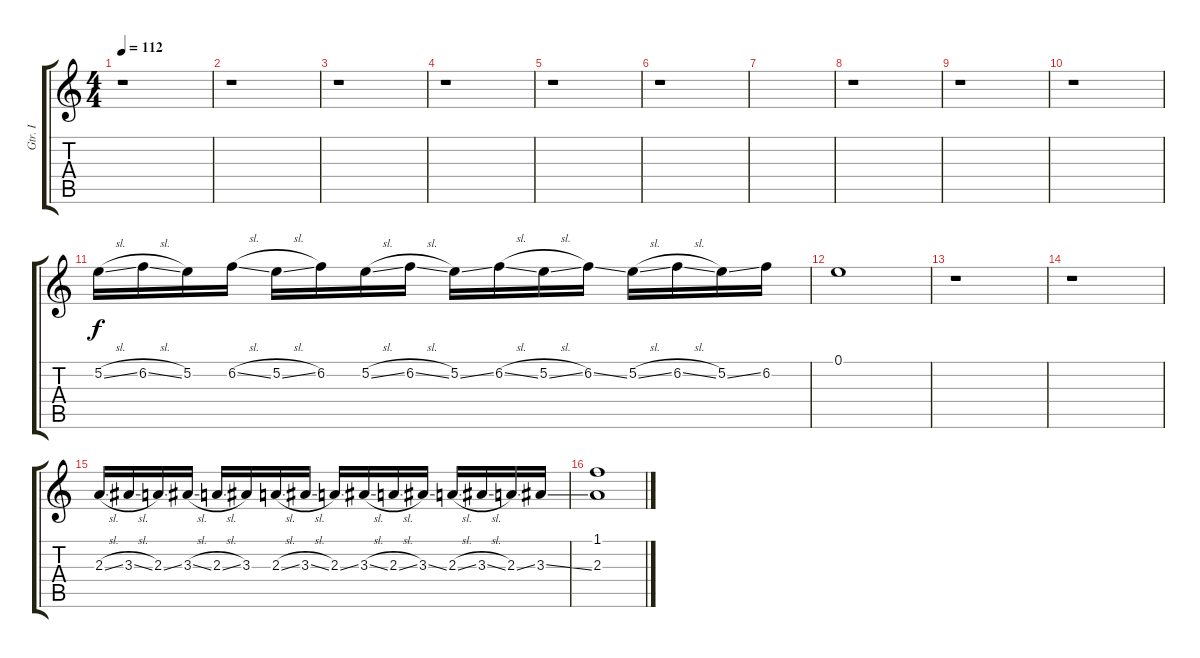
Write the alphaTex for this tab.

\track ("Gtr. I" "Gtr. I") {instrument overdrivenguitar}
\staff {score tabs}
\tuning (E4 B3 G3 D3 A2 E2) {hide}
\ts (4 4)
\tempo 112
\clef g2
\ks c
r.1{dy f instrument overdrivenguitar} |
r.1 |
r.1 |
r.1 |
r.1 |
r.1 |
|
r.1 |
r.1 |
r.1 |
5.2{sl}.16 6.2{sl}.16 5.2.16 6.2{sl}.16 5.2{sl}.16 6.2.16 5.2{sl}.16 6.2{sl}.16 5.2{ss}.16 6.2{sl}.16 5.2{sl}.16 6.2{ss}.16 5.2{sl}.16 6.2{sl}.16 5.2{ss}.16 6.2.16 |
0.1.1 |
r.1 |
r.1 |
2.3{sl}.16 3.3{sl}.16 2.3{ss}.16 3.3{sl}.16 2.3{sl}.16 3.3.16 2.3{sl}.16 3.3{sl}.16 2.3{ss}.16 3.3{sl}.16 2.3{sl}.16 3.3{ss}.16 2.3{sl}.16 3.3{sl}.16 2.3{ss}.16 3.3{ss}.16 |
(1.1 2.3).1
